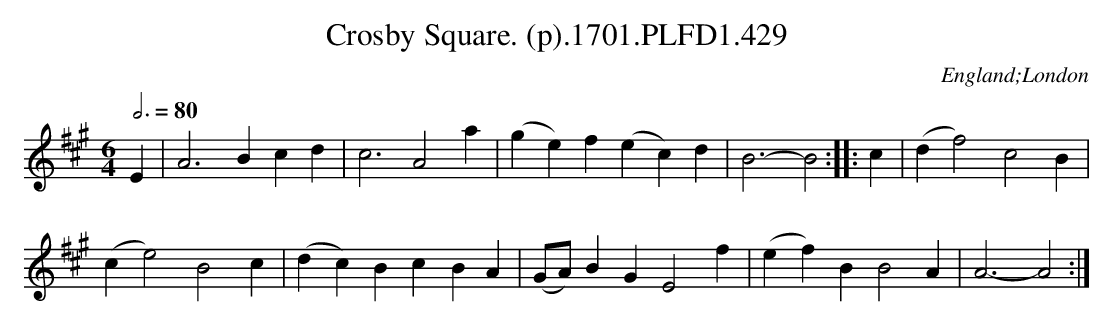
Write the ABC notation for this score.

X:1
T:Crosby Square. (p).1701.PLFD1.429
M:6/4
L:1/4
Q:3/4=80
O:England;London
K:A
E|A3Bcd|c3A2a|(ge)f(ec)d|B3-B2:||:c|(df2)c2B|
(ce2)B2c|(dc)Bc-BA|(G/A/)BGE2f|(ef)BB2A|A3-A2:|
